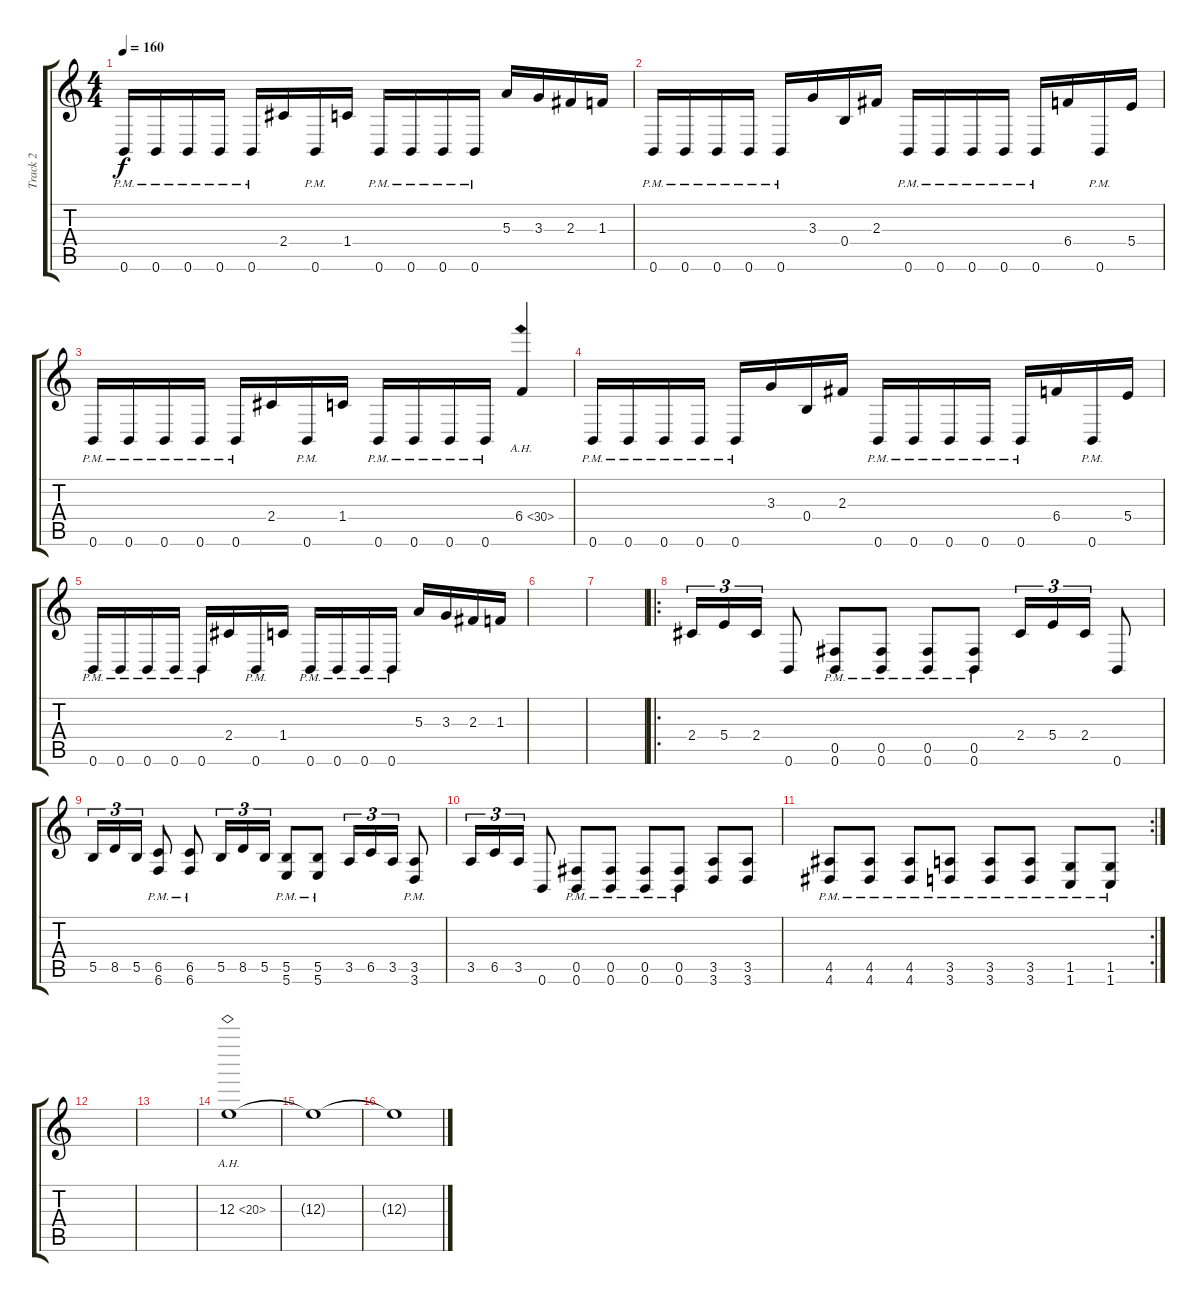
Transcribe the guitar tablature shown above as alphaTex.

\track ("Track 2" "Track 2") {instrument distortionguitar}
\staff {score tabs}
\tuning (Db4 Ab3 E3 B2 Gb2 B1) {hide}
\ts (4 4)
\tempo 160
\clef g2
\ks c
0.6{pm}.16{dy f} 0.6{pm}.16 0.6{pm}.16 0.6{pm}.16 0.6{pm}.16 2.4.16 0.6{pm}.16 1.4.16 0.6{pm}.16 0.6{pm}.16 0.6{pm}.16 0.6{pm}.16 5.3.16 3.3.16 2.3.16 1.3.16 |
0.6{pm}.16 0.6{pm}.16 0.6{pm}.16 0.6{pm}.16 0.6{pm}.16 3.3.16 0.4.16 2.3.16 0.6{pm}.16 0.6{pm}.16 0.6{pm}.16 0.6{pm}.16 0.6{pm}.16 6.4.16 0.6{pm}.16 5.4.16 |
0.6{pm}.16 0.6{pm}.16 0.6{pm}.16 0.6{pm}.16 0.6{pm}.16 2.4.16 0.6{pm}.16 1.4.16 0.6{pm}.16 0.6{pm}.16 0.6{pm}.16 0.6{pm}.16 6.4{ah 24}.4 |
0.6{pm}.16 0.6{pm}.16 0.6{pm}.16 0.6{pm}.16 0.6{pm}.16 3.3.16 0.4.16 2.3.16 0.6{pm}.16 0.6{pm}.16 0.6{pm}.16 0.6{pm}.16 0.6{pm}.16 6.4.16 0.6{pm}.16 5.4.16 |
0.6{pm}.16 0.6{pm}.16 0.6{pm}.16 0.6{pm}.16 0.6{pm}.16 2.4.16 0.6{pm}.16 1.4.16 0.6{pm}.16 0.6{pm}.16 0.6{pm}.16 0.6{pm}.16 5.3.16 3.3.16 2.3.16 1.3.16 |
|
|
\ro
2.4.16{tu (3 2)} 5.4.16{tu (3 2)} 2.4.16{tu (3 2)} 0.6.8 (0.5{pm} 0.6{pm}).8 (0.5{pm} 0.6{pm}).8 (0.5{pm} 0.6{pm}).8 (0.5{pm} 0.6{pm}).8 2.4.16{tu (3 2)} 5.4.16{tu (3 2)} 2.4.16{tu (3 2)} 0.6.8 |
5.5.16{tu (3 2)} 8.5.16{tu (3 2)} 5.5.16{tu (3 2)} (6.5{pm} 6.6{pm}).8 (6.5{pm} 6.6{pm}).8 5.5.16{tu (3 2)} 8.5.16{tu (3 2)} 5.5.16{tu (3 2)} (5.5{pm} 5.6{pm}).8 (5.5{pm} 5.6{pm}).8 3.5.16{tu (3 2)} 6.5.16{tu (3 2)} 3.5.16{tu (3 2)} (3.5{pm} 3.6{pm}).8 |
3.5.16{tu (3 2)} 6.5.16{tu (3 2)} 3.5.16{tu (3 2)} 0.6.8 (0.5{pm} 0.6{pm}).8 (0.5{pm} 0.6{pm}).8 (0.5{pm} 0.6{pm}).8 (0.5{pm} 0.6{pm}).8 (3.5 3.6).8 (3.5 3.6).8 |
\rc 2
(4.5{pm} 4.6{pm}).8 (4.5{pm} 4.6{pm}).8 (4.5{pm} 4.6{pm}).8 (3.5{pm} 3.6{pm}).8 (3.5{pm} 3.6{pm}).8 (3.5{pm} 3.6{pm}).8 (1.5{pm} 1.6{pm}).8 (1.5{pm} 1.6{pm}).8 |
|
|
12.3{ah 8}.1{volume 1} |
12.3{t}.1{volume 13} |
12.3{t}.1
